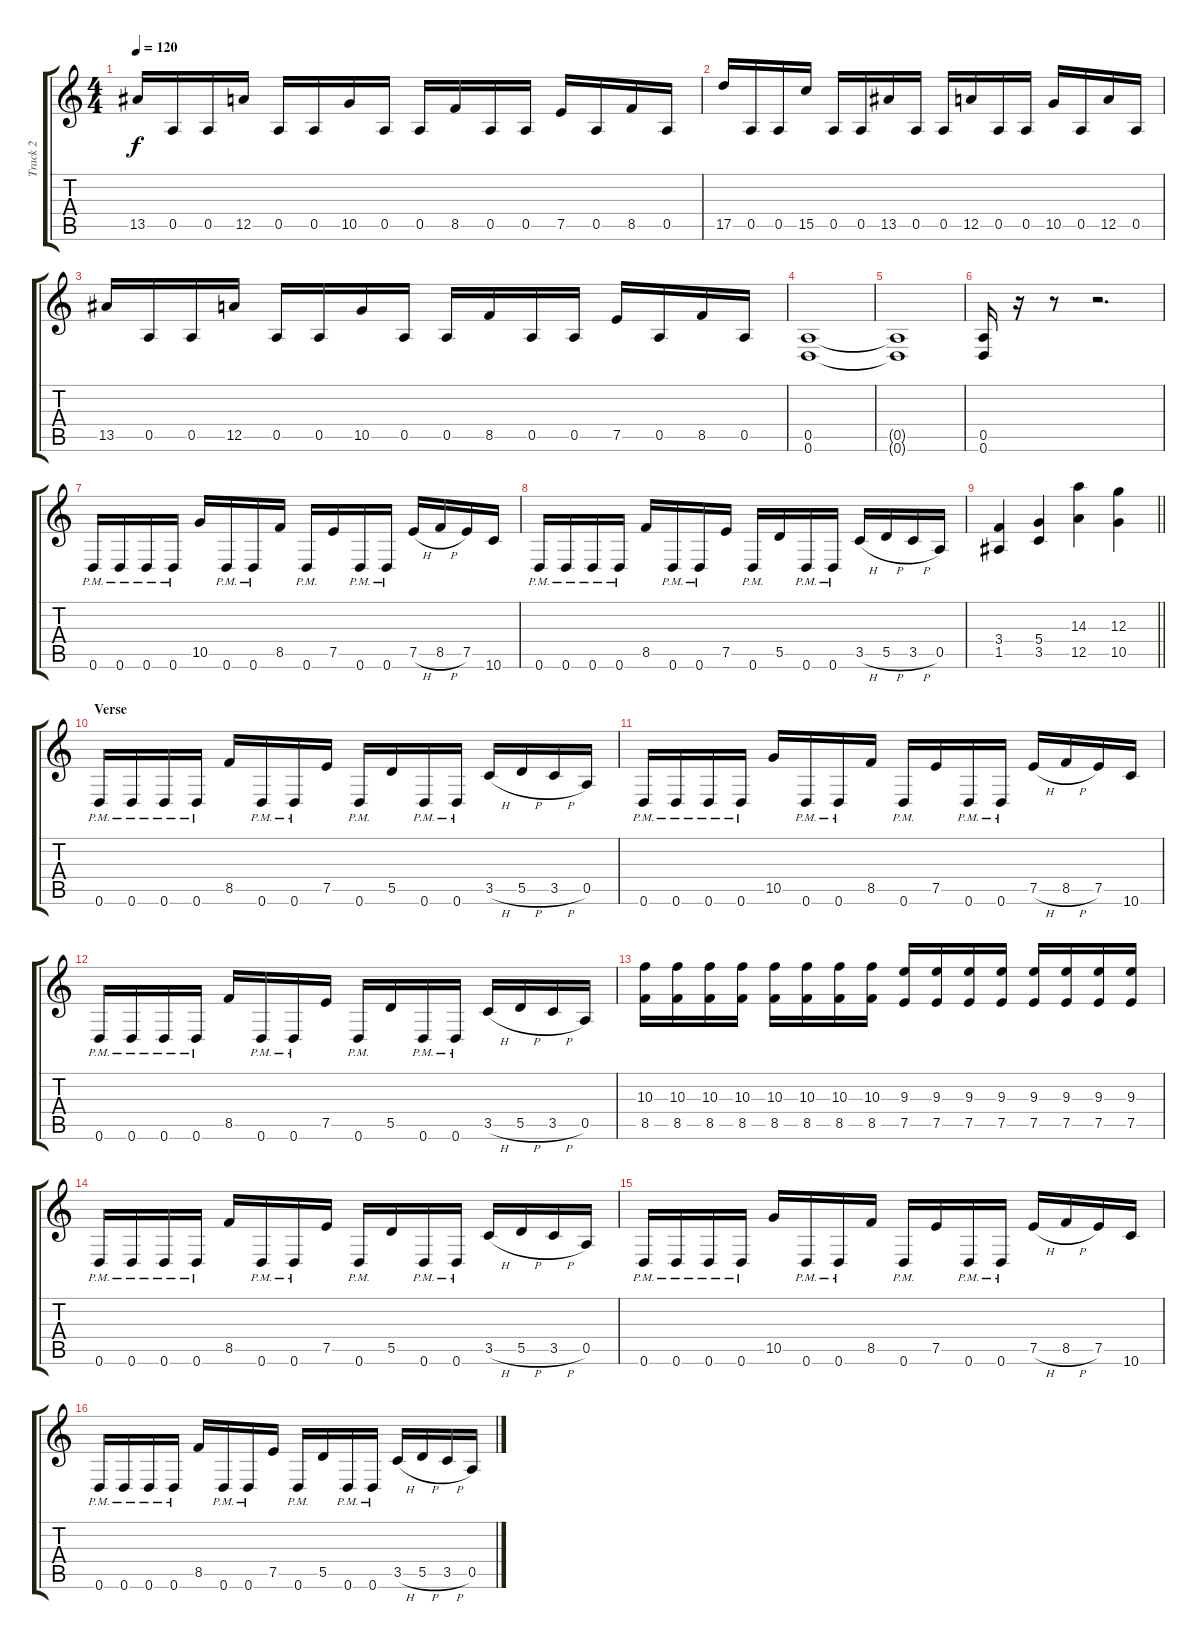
\track ("Track 2" "Track 2") {instrument distortionguitar}
\staff {score tabs}
\tuning (E4 B3 G3 D3 A2 D2) {hide}
\ts (4 4)
\tempo 120
\clef g2
\ks c
13.5.16{dy f} 0.5.16 0.5.16 12.5.16 0.5.16 0.5.16 10.5.16 0.5.16 0.5.16 8.5.16 0.5.16 0.5.16 7.5.16 0.5.16 8.5.16 0.5.16 |
17.5.16 0.5.16 0.5.16 15.5.16 0.5.16 0.5.16 13.5.16 0.5.16 0.5.16 12.5.16 0.5.16 0.5.16 10.5.16 0.5.16 12.5.16 0.5.16 |
13.5.16 0.5.16 0.5.16 12.5.16 0.5.16 0.5.16 10.5.16 0.5.16 0.5.16 8.5.16 0.5.16 0.5.16 7.5.16 0.5.16 8.5.16 0.5.16 |
(0.5 0.6).1 |
(0.5{t} 0.6{t}).1 |
(0.5 0.6).16 r.16 r.8 r.2{d} |
0.6{pm}.16 0.6{pm}.16 0.6{pm}.16 0.6{pm}.16 10.5.16 0.6{pm}.16 0.6{pm}.16 8.5.16 0.6{pm}.16 7.5.16 0.6{pm}.16 0.6{pm}.16 7.5{h}.16 8.5{h}.16 7.5.16 10.6.16 |
0.6{pm}.16 0.6{pm}.16 0.6{pm}.16 0.6{pm}.16 8.5.16 0.6{pm}.16 0.6{pm}.16 7.5.16 0.6{pm}.16 5.5.16 0.6{pm}.16 0.6{pm}.16 3.5{h}.16 5.5{h}.16 3.5{h}.16 0.5.16 |
\barLineRight lightlight
(3.4 1.5).4 (5.4 3.5).4 (14.3 12.5).4 (12.3 10.5).4 |
\section ("" "Verse")
0.6{pm}.16 0.6{pm}.16 0.6{pm}.16 0.6{pm}.16 8.5.16 0.6{pm}.16 0.6{pm}.16 7.5.16 0.6{pm}.16 5.5.16 0.6{pm}.16 0.6{pm}.16 3.5{h}.16 5.5{h}.16 3.5{h}.16 0.5.16 |
0.6{pm}.16 0.6{pm}.16 0.6{pm}.16 0.6{pm}.16 10.5.16 0.6{pm}.16 0.6{pm}.16 8.5.16 0.6{pm}.16 7.5.16 0.6{pm}.16 0.6{pm}.16 7.5{h}.16 8.5{h}.16 7.5.16 10.6.16 |
0.6{pm}.16 0.6{pm}.16 0.6{pm}.16 0.6{pm}.16 8.5.16 0.6{pm}.16 0.6{pm}.16 7.5.16 0.6{pm}.16 5.5.16 0.6{pm}.16 0.6{pm}.16 3.5{h}.16 5.5{h}.16 3.5{h}.16 0.5.16 |
(10.3 8.5).16 (10.3 8.5).16 (10.3 8.5).16 (10.3 8.5).16 (10.3 8.5).16 (10.3 8.5).16 (10.3 8.5).16 (10.3 8.5).16 (9.3 7.5).16 (9.3 7.5).16 (9.3 7.5).16 (9.3 7.5).16 (9.3 7.5).16 (9.3 7.5).16 (9.3 7.5).16 (9.3 7.5).16 |
0.6{pm}.16 0.6{pm}.16 0.6{pm}.16 0.6{pm}.16 8.5.16 0.6{pm}.16 0.6{pm}.16 7.5.16 0.6{pm}.16 5.5.16 0.6{pm}.16 0.6{pm}.16 3.5{h}.16 5.5{h}.16 3.5{h}.16 0.5.16 |
0.6{pm}.16 0.6{pm}.16 0.6{pm}.16 0.6{pm}.16 10.5.16 0.6{pm}.16 0.6{pm}.16 8.5.16 0.6{pm}.16 7.5.16 0.6{pm}.16 0.6{pm}.16 7.5{h}.16 8.5{h}.16 7.5.16 10.6.16 |
0.6{pm}.16 0.6{pm}.16 0.6{pm}.16 0.6{pm}.16 8.5.16 0.6{pm}.16 0.6{pm}.16 7.5.16 0.6{pm}.16 5.5.16 0.6{pm}.16 0.6{pm}.16 3.5{h}.16 5.5{h}.16 3.5{h}.16 0.5.16
